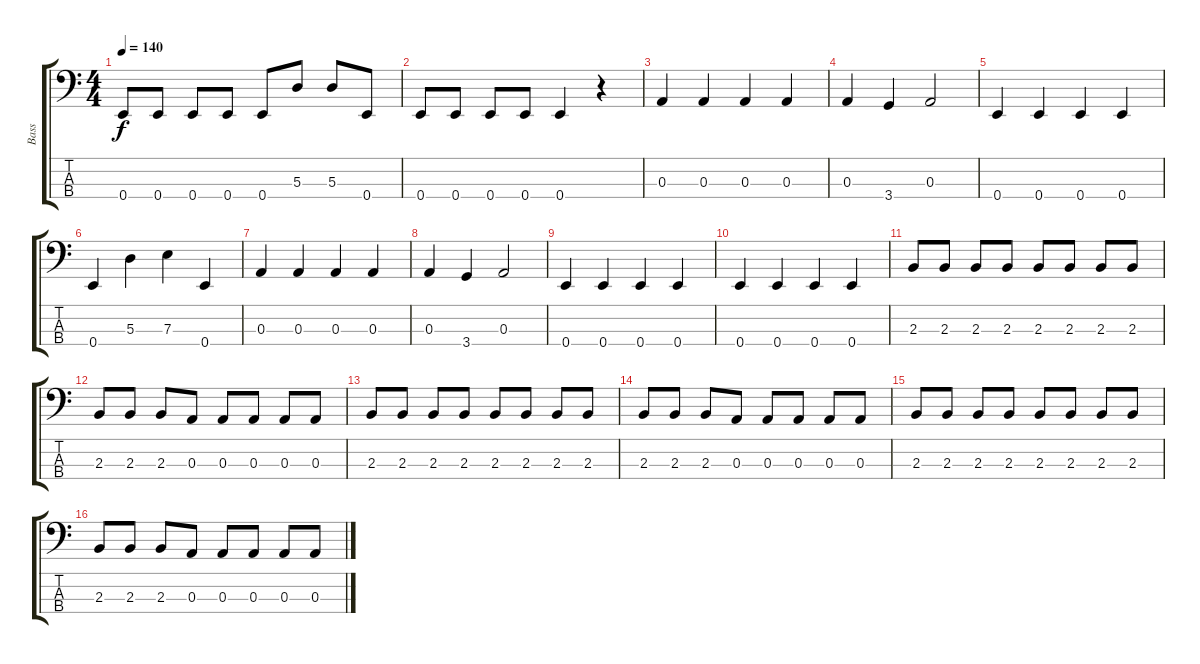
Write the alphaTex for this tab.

\track ("Bass" "Bass") {instrument electricbasspick}
\staff {score tabs}
\tuning (G2 D2 A1 E1) {hide}
\ts (4 4)
\tempo 140
\clef f4
\ks c
0.4.8{dy f} 0.4.8 0.4.8 0.4.8 0.4.8 5.3.8 5.3.8 0.4.8 |
0.4.8 0.4.8 0.4.8 0.4.8 0.4.4 r.4 |
0.3.4 0.3.4 0.3.4 0.3.4 |
0.3.4 3.4.4 0.3.2 |
0.4.4 0.4.4 0.4.4 0.4.4 |
0.4.4 5.3.4 7.3.4 0.4.4 |
0.3.4 0.3.4 0.3.4 0.3.4 |
0.3.4 3.4.4 0.3.2 |
0.4.4 0.4.4 0.4.4 0.4.4 |
0.4.4 0.4.4 0.4.4 0.4.4 |
2.3.8 2.3.8 2.3.8 2.3.8 2.3.8 2.3.8 2.3.8 2.3.8 |
2.3.8 2.3.8 2.3.8 0.3.8 0.3.8 0.3.8 0.3.8 0.3.8 |
2.3.8 2.3.8 2.3.8 2.3.8 2.3.8 2.3.8 2.3.8 2.3.8 |
2.3.8 2.3.8 2.3.8 0.3.8 0.3.8 0.3.8 0.3.8 0.3.8 |
2.3.8 2.3.8 2.3.8 2.3.8 2.3.8 2.3.8 2.3.8 2.3.8 |
2.3.8 2.3.8 2.3.8 0.3.8 0.3.8 0.3.8 0.3.8 0.3.8
